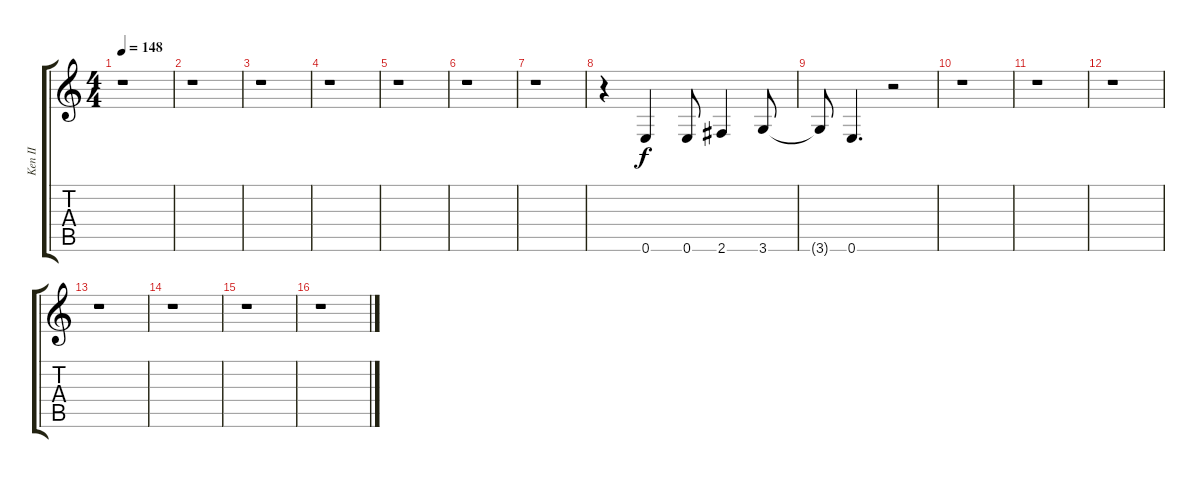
\track ("Ken II" "Ken II") {instrument distortionguitar}
\staff {score tabs}
\tuning (E4 B3 G3 D3 A2 E2) {hide}
\ts (4 4)
\tempo 148
\clef g2
\ks c
r.1{dy f} |
r.1 |
r.1 |
r.1 |
r.1 |
r.1 |
r.1 |
r.4 0.6.4{volume 12 instrument distortionguitar} 0.6.8 2.6.4 3.6.8 |
3.6{t}.8 0.6.4{d} r.2 |
r.1 |
r.1 |
r.1 |
r.1 |
r.1 |
r.1 |
r.1
